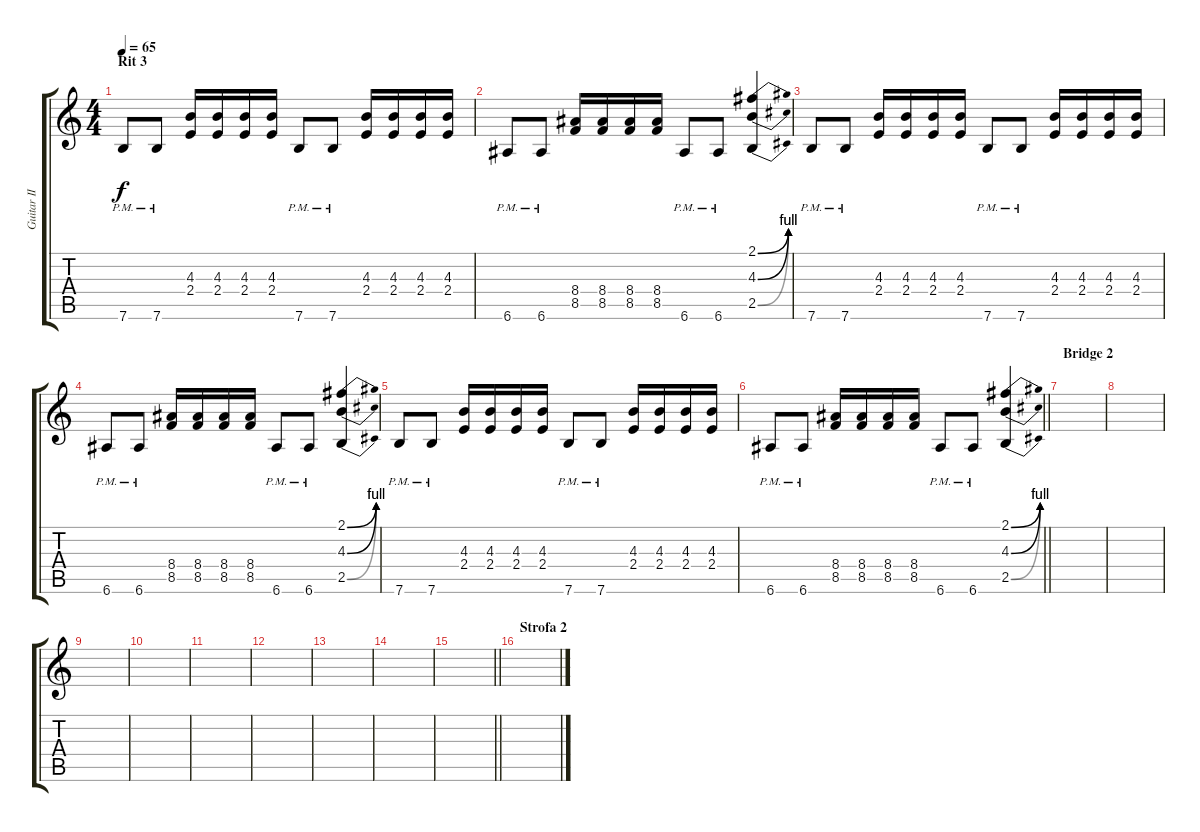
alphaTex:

\track ("Guitar II" "Guitar II") {instrument distortionguitar}
\staff {score tabs}
\tuning (E4 B3 G3 D3 A2 E2) {hide}
\ts (4 4)
\section ("" "Rit 3")
\tempo 65
\clef g2
\ks c
7.6{pm}.8{dy f} 7.6{pm}.8 (4.3 2.4).16 (4.3 2.4).16 (4.3 2.4).16 (4.3 2.4).16 7.6{pm}.8 7.6{pm}.8 (4.3 2.4).16 (4.3 2.4).16 (4.3 2.4).16 (4.3 2.4).16 |
6.6{pm}.8 6.6{pm}.8 (8.4 8.5).16 (8.4 8.5).16 (8.4 8.5).16 (8.4 8.5).16 6.6{pm}.8 6.6{pm}.8 (2.1{be (bend 0 0 60 4)} 4.3{be (bend 0 0 60 4)} 2.5{be (bend 0 0 60 4)}).4 |
7.6{pm}.8 7.6{pm}.8 (4.3 2.4).16 (4.3 2.4).16 (4.3 2.4).16 (4.3 2.4).16 7.6{pm}.8 7.6{pm}.8 (4.3 2.4).16 (4.3 2.4).16 (4.3 2.4).16 (4.3 2.4).16 |
6.6{pm}.8 6.6{pm}.8 (8.4 8.5).16 (8.4 8.5).16 (8.4 8.5).16 (8.4 8.5).16 6.6{pm}.8 6.6{pm}.8 (2.1{be (bend 0 0 60 4)} 4.3{be (bend 0 0 60 4)} 2.5{be (bend 0 0 60 4)}).4 |
7.6{pm}.8 7.6{pm}.8 (4.3 2.4).16 (4.3 2.4).16 (4.3 2.4).16 (4.3 2.4).16 7.6{pm}.8 7.6{pm}.8 (4.3 2.4).16 (4.3 2.4).16 (4.3 2.4).16 (4.3 2.4).16 |
\barLineRight lightlight
6.6{pm}.8 6.6{pm}.8 (8.4 8.5).16 (8.4 8.5).16 (8.4 8.5).16 (8.4 8.5).16 6.6{pm}.8 6.6{pm}.8 (2.1{be (bend 0 0 60 4)} 4.3{be (bend 0 0 60 4)} 2.5{be (bend 0 0 60 4)}).4 |
\section ("" "Bridge 2")
|
|
|
|
|
|
|
|
\barLineRight lightlight
|
\section ("" "Strofa 2")
